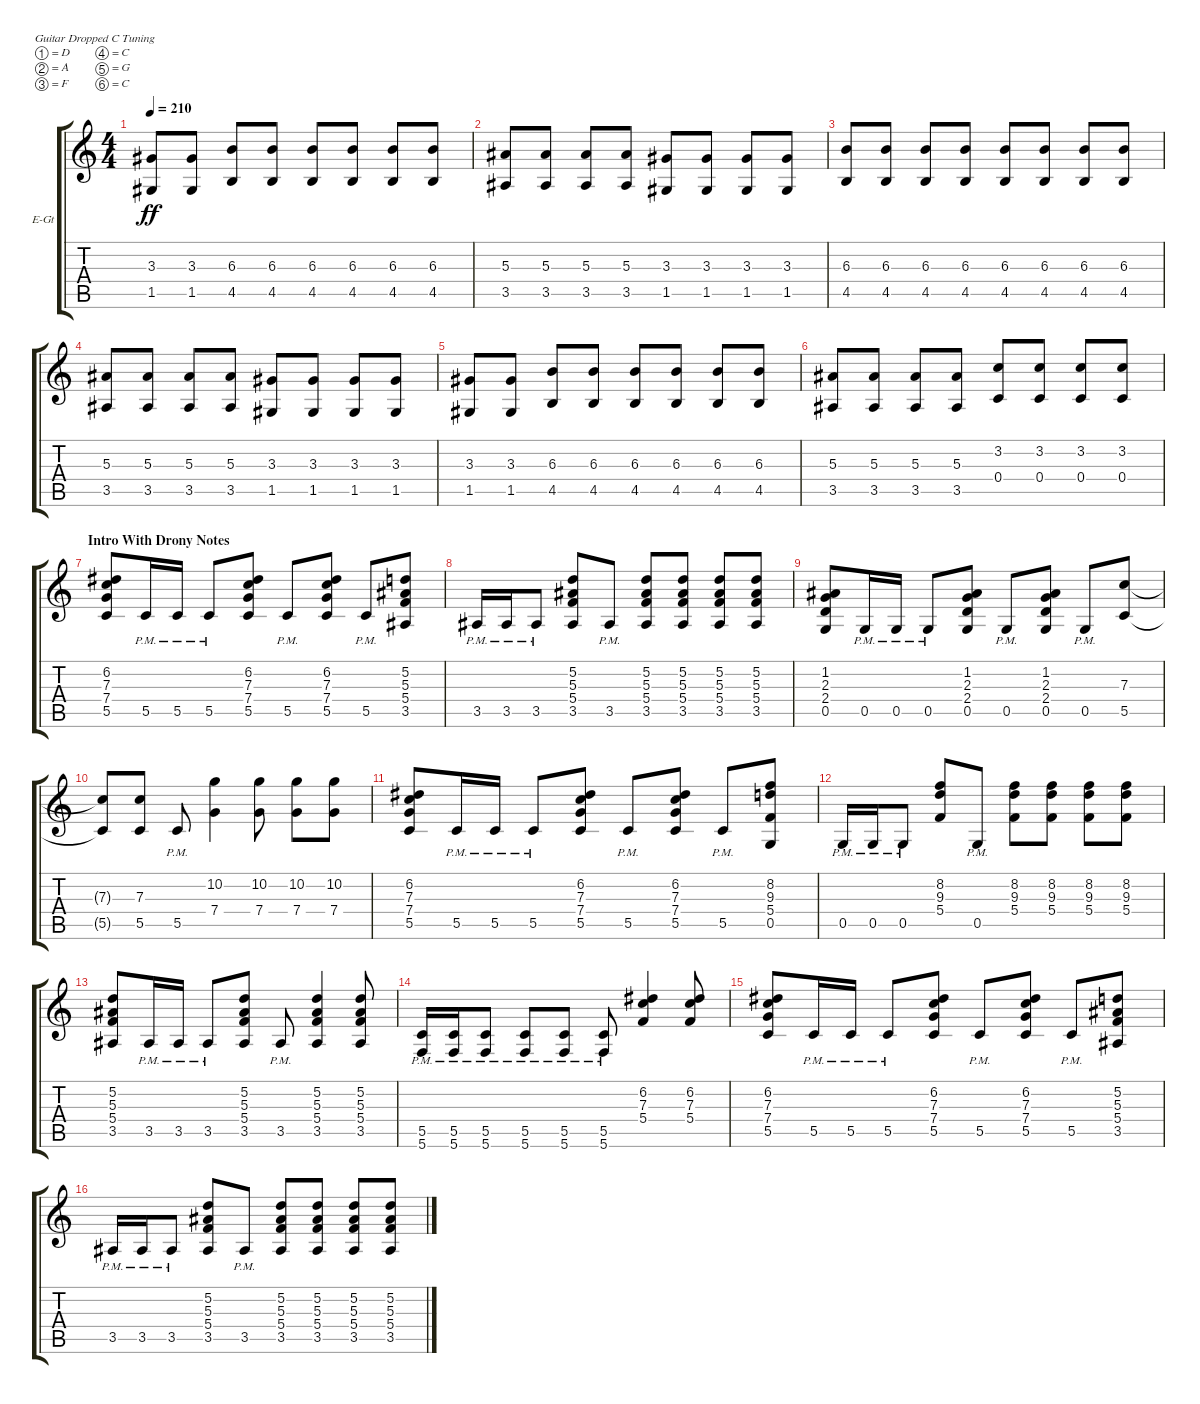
\defaultSystemsLayout 4
\bracketExtendMode groupsimilarinstruments
\firstSystemTrackNameOrientation horizontal
\otherSystemsTrackNameOrientation horizontal
\track ("Left Guitar" "E-Gt") {instrument distortionguitar}
\staff {score tabs}
\tuning (D4 A3 F3 C3 G2 C2)
\ts (4 4)
\tempo 210
\clef g2
\ks c
(1.5 3.3).8{dy ff} (1.5 3.3).8 (4.5 6.3).8 (4.5 6.3).8 (4.5 6.3).8 (4.5 6.3).8 (4.5 6.3).8 (4.5 6.3).8 |
(3.5 5.3).8 (3.5 5.3).8 (3.5 5.3).8 (3.5 5.3).8 (1.5 3.3).8 (1.5 3.3).8 (1.5 3.3).8 (1.5 3.3).8 |
(6.3 4.5).8 (4.5 6.3).8 (4.5 6.3).8 (4.5 6.3).8 (6.3 4.5).8 (6.3 4.5).8 (6.3 4.5).8 (6.3 4.5).8 |
(3.5 5.3).8 (3.5 5.3).8 (3.5 5.3).8 (3.5 5.3).8 (3.3 1.5).8 (1.5 3.3).8 (1.5 3.3).8 (1.5 3.3).8 |
(1.5 3.3).8 (1.5 3.3).8 (4.5 6.3).8 (4.5 6.3).8 (4.5 6.3).8 (4.5 6.3).8 (4.5 6.3).8 (4.5 6.3).8 |
(3.5 5.3).8 (3.5 5.3).8 (3.5 5.3).8 (3.5 5.3).8 (3.2 0.4).8 (3.2 0.4).8 (3.2 0.4).8 (3.2 0.4).8 |
\section ("" "Intro With Drony Notes")
(5.5 7.4 7.3 6.2).8 5.5{pm}.16 5.5{pm}.16 5.5{pm}.8 (5.5 7.4 7.3 6.2).8 5.5{pm}.8 (5.5 7.4 7.3 6.2).8 5.5{pm}.8 (3.5 5.4 5.3 5.2).8 |
3.5{pm}.16 3.5{pm}.16 3.5{pm}.8 (3.5 5.4 5.3 5.2).8 3.5{pm}.8 (3.5 5.4 5.3 5.2).8 (5.2 5.3 5.4 3.5).8 (5.2 5.3 5.4 3.5).8 (3.5 5.4 5.3 5.2).8 |
(0.5 2.4 2.3 1.2).8 0.5{pm}.16 0.5{pm}.16 0.5{pm}.8 (0.5 2.4 2.3 1.2).8 0.5{pm}.8 (0.5 2.4 2.3 1.2).8 0.5{pm}.8 (7.3 5.5).8 |
(5.5{t} 7.3{t}).8 (5.5 7.3).8 5.5{pm}.8 (7.4 10.2).4 (10.2 7.4).8 (7.4 10.2).8 (10.2 7.4).8 |
(5.5 7.4 7.3 6.2).8 5.5{pm}.16 5.5{pm}.16 5.5{pm}.8 (5.5 7.4 7.3 6.2).8 5.5{pm}.8 (5.5 7.4 7.3 6.2).8 5.5{pm}.8 (0.5 5.4 9.3 8.2).8 |
0.5{pm}.16 0.5{pm}.16 0.5{pm}.8 (5.4 9.3 8.2).8 0.5{pm}.8 (5.4 9.3 8.2).8 (8.2 9.3 5.4).8 (8.2 9.3 5.4).8 (5.4 9.3 8.2).8 |
(3.5 5.4 5.3 5.2).8 3.5{pm}.16 3.5{pm}.16 3.5{pm}.8 (3.5 5.4 5.3 5.2).8 3.5{pm}.8 (3.5 5.4 5.3 5.2).4 (5.3 5.4 3.5 5.2).8 |
(5.6{pm} 5.5{pm}).16 (5.6{pm} 5.5{pm}).16 (5.6{pm} 5.5{pm}).8 (5.6{pm} 5.5{pm}).8 (5.6{pm} 5.5{pm}).8 (5.6{pm} 5.5{pm}).8 (5.4 7.3 6.2).4 (6.2 7.3 5.4).8 |
(5.5 7.4 7.3 6.2).8 5.5{pm}.16 5.5{pm}.16 5.5{pm}.8 (5.5 7.4 7.3 6.2).8 5.5{pm}.8 (5.5 7.4 7.3 6.2).8 5.5{pm}.8 (3.5 5.4 5.3 5.2).8 |
3.5{pm}.16 3.5{pm}.16 3.5{pm}.8 (3.5 5.4 5.3 5.2).8 3.5{pm}.8 (3.5 5.4 5.3 5.2).8 (5.2 5.3 5.4 3.5).8 (5.2 5.3 5.4 3.5).8 (3.5 5.4 5.3 5.2).8
